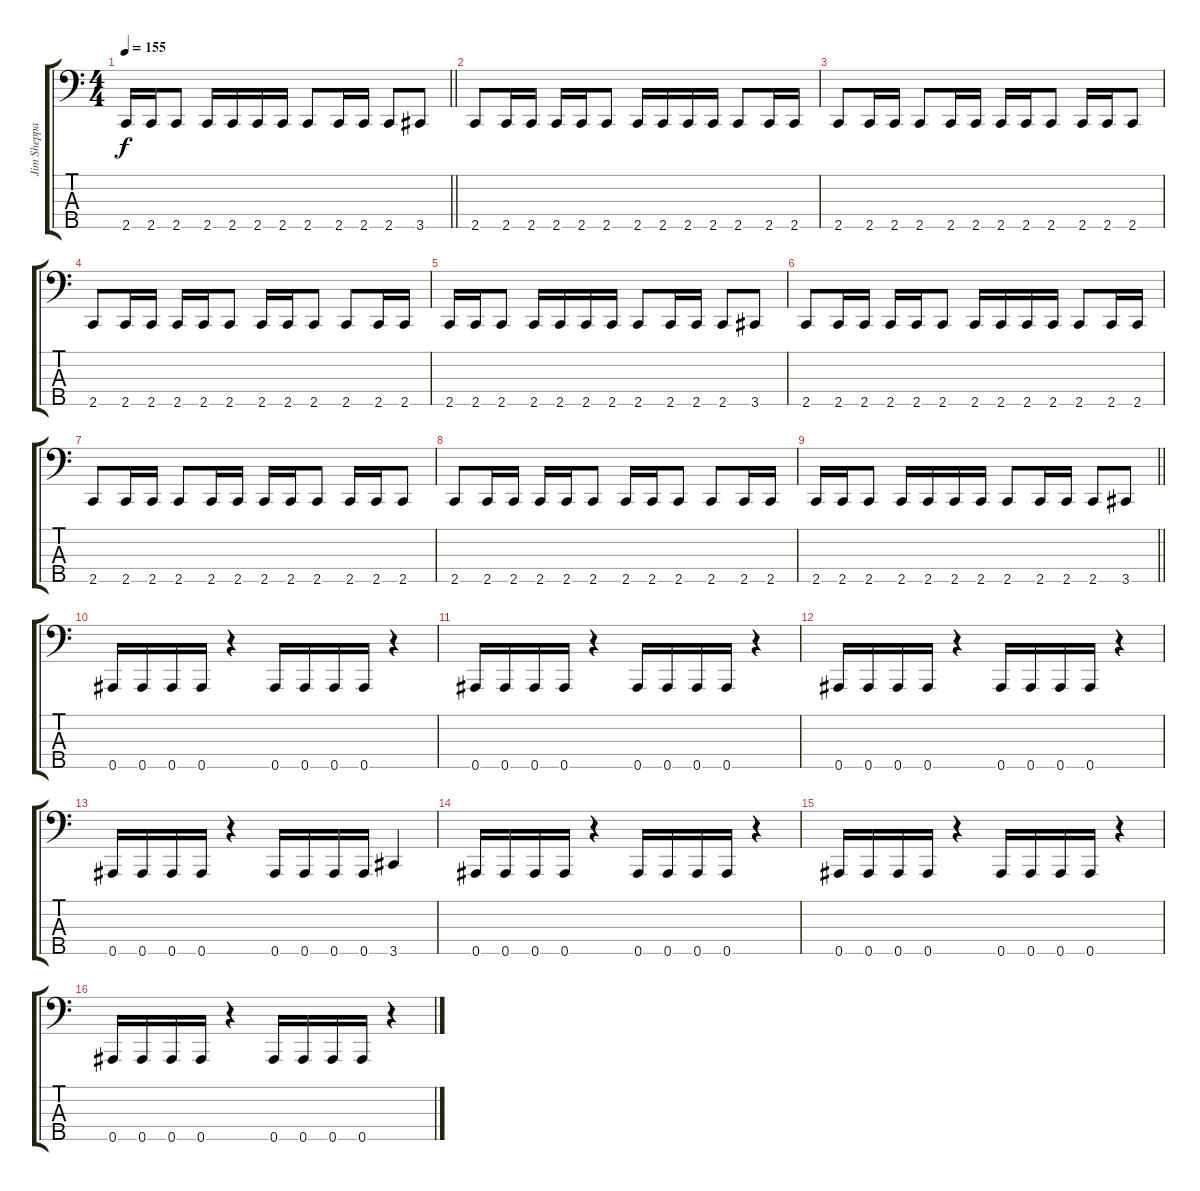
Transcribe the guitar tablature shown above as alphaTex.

\track ("Jim Sheppard" "Jim Sheppa") {instrument electricbassfinger}
\staff {score tabs}
\tuning (Gb2 Db2 Ab1 Eb1 Bb0) {hide}
\ts (4 4)
\tempo 155
\clef f4
\barLineRight lightlight
\ks c
2.5.16{dy f} 2.5.16 2.5.8 2.5.16 2.5.16 2.5.16 2.5.16 2.5.8 2.5.16 2.5.16 2.5.8 3.5.8 |
2.5.8 2.5.16 2.5.16 2.5.16 2.5.16 2.5.8 2.5.16 2.5.16 2.5.16 2.5.16 2.5.8 2.5.16 2.5.16 |
2.5.8 2.5.16 2.5.16 2.5.8 2.5.16 2.5.16 2.5.16 2.5.16 2.5.8 2.5.16 2.5.16 2.5.8 |
2.5.8 2.5.16 2.5.16 2.5.16 2.5.16 2.5.8 2.5.16 2.5.16 2.5.8 2.5.8 2.5.16 2.5.16 |
2.5.16 2.5.16 2.5.8 2.5.16 2.5.16 2.5.16 2.5.16 2.5.8 2.5.16 2.5.16 2.5.8 3.5.8 |
2.5.8 2.5.16 2.5.16 2.5.16 2.5.16 2.5.8 2.5.16 2.5.16 2.5.16 2.5.16 2.5.8 2.5.16 2.5.16 |
2.5.8 2.5.16 2.5.16 2.5.8 2.5.16 2.5.16 2.5.16 2.5.16 2.5.8 2.5.16 2.5.16 2.5.8 |
2.5.8 2.5.16 2.5.16 2.5.16 2.5.16 2.5.8 2.5.16 2.5.16 2.5.8 2.5.8 2.5.16 2.5.16 |
\barLineRight lightlight
2.5.16 2.5.16 2.5.8 2.5.16 2.5.16 2.5.16 2.5.16 2.5.8 2.5.16 2.5.16 2.5.8 3.5.8 |
0.5.16 0.5.16 0.5.16 0.5.16 r.4 0.5.16 0.5.16 0.5.16 0.5.16 r.4 |
0.5.16 0.5.16 0.5.16 0.5.16 r.4 0.5.16 0.5.16 0.5.16 0.5.16 r.4 |
0.5.16 0.5.16 0.5.16 0.5.16 r.4 0.5.16 0.5.16 0.5.16 0.5.16 r.4 |
0.5.16 0.5.16 0.5.16 0.5.16 r.4 0.5.16 0.5.16 0.5.16 0.5.16 3.5.4 |
0.5.16 0.5.16 0.5.16 0.5.16 r.4 0.5.16 0.5.16 0.5.16 0.5.16 r.4 |
0.5.16 0.5.16 0.5.16 0.5.16 r.4 0.5.16 0.5.16 0.5.16 0.5.16 r.4 |
0.5.16 0.5.16 0.5.16 0.5.16 r.4 0.5.16 0.5.16 0.5.16 0.5.16 r.4
